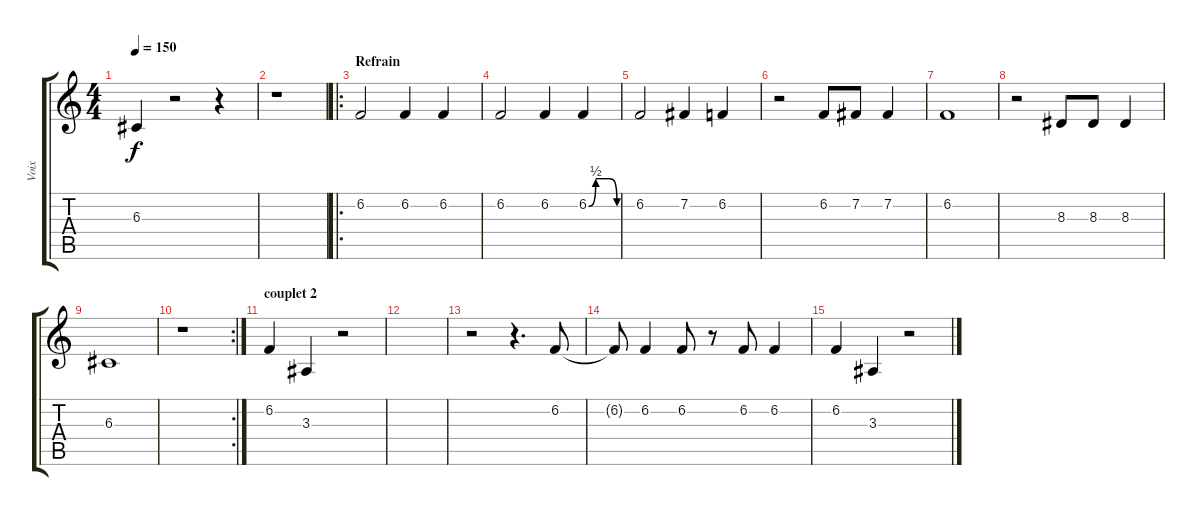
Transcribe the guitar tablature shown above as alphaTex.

\track ("Voix" "Voix") {instrument lead6voice}
\staff {score tabs}
\tuning (E4 B3 G3 D3 A2 E2) {hide}
\ts (4 4)
\tempo 150
\clef g2
\ks c
6.3{t}.4{dy f} r.2 r.4 |
r.1 |
\ro
\section ("" "Refrain")
6.2.2 6.2.4 6.2.4 |
6.2.2 6.2.4 6.2{be (custom 0 0 15 2 30 2 45 2 60 0)}.4 |
6.2.2 7.2.4 6.2.4 |
r.2 6.2.8 7.2.8 7.2.4 |
6.2.1 |
r.2 8.3.8 8.3.8 8.3.4 |
6.3.1 |
\rc 2
r.1 |
\section ("" "couplet 2")
6.2.4 3.3.4 r.2 |
|
r.2 r.4{d} 6.2.8 |
6.2{t}.8 6.2.4 6.2.8 r.8 6.2.8 6.2.4 |
6.2.4 3.3.4 r.2
